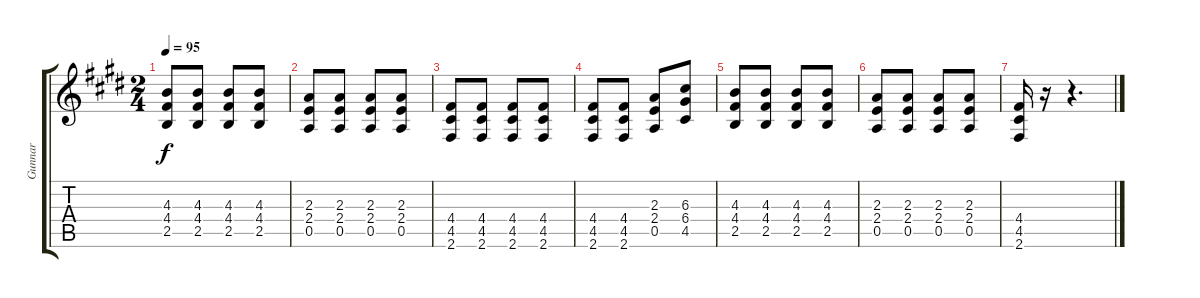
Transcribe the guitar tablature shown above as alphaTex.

\track ("Gunnar" "Gunnar") {instrument distortionguitar}
\staff {score tabs}
\tuning (E4 B3 G3 D3 A2 E2) {hide}
\ts (2 4)
\tempo 95
\clef g2
\ks e
(4.3 4.4 2.5).8{dy f} (4.3 4.4 2.5).8 (4.3 4.4 2.5).8 (4.3 4.4 2.5).8 |
(2.3 2.4 0.5).8 (2.3 2.4 0.5).8 (2.3 2.4 0.5).8 (2.3 2.4 0.5).8 |
(4.4 4.5 2.6).8 (4.4 4.5 2.6).8 (4.4 4.5 2.6).8 (4.4 4.5 2.6).8 |
(4.4 4.5 2.6).8 (4.4 4.5 2.6).8 (2.3 2.4 0.5).8 (6.3 6.4 4.5).8 |
(4.3 4.4 2.5).8 (4.3 4.4 2.5).8 (4.3 4.4 2.5).8 (4.3 4.4 2.5).8 |
(2.3 2.4 0.5).8 (2.3 2.4 0.5).8 (2.3 2.4 0.5).8 (2.3 2.4 0.5).8 |
(4.4 4.5 2.6).16 r.16 r.4{d}
